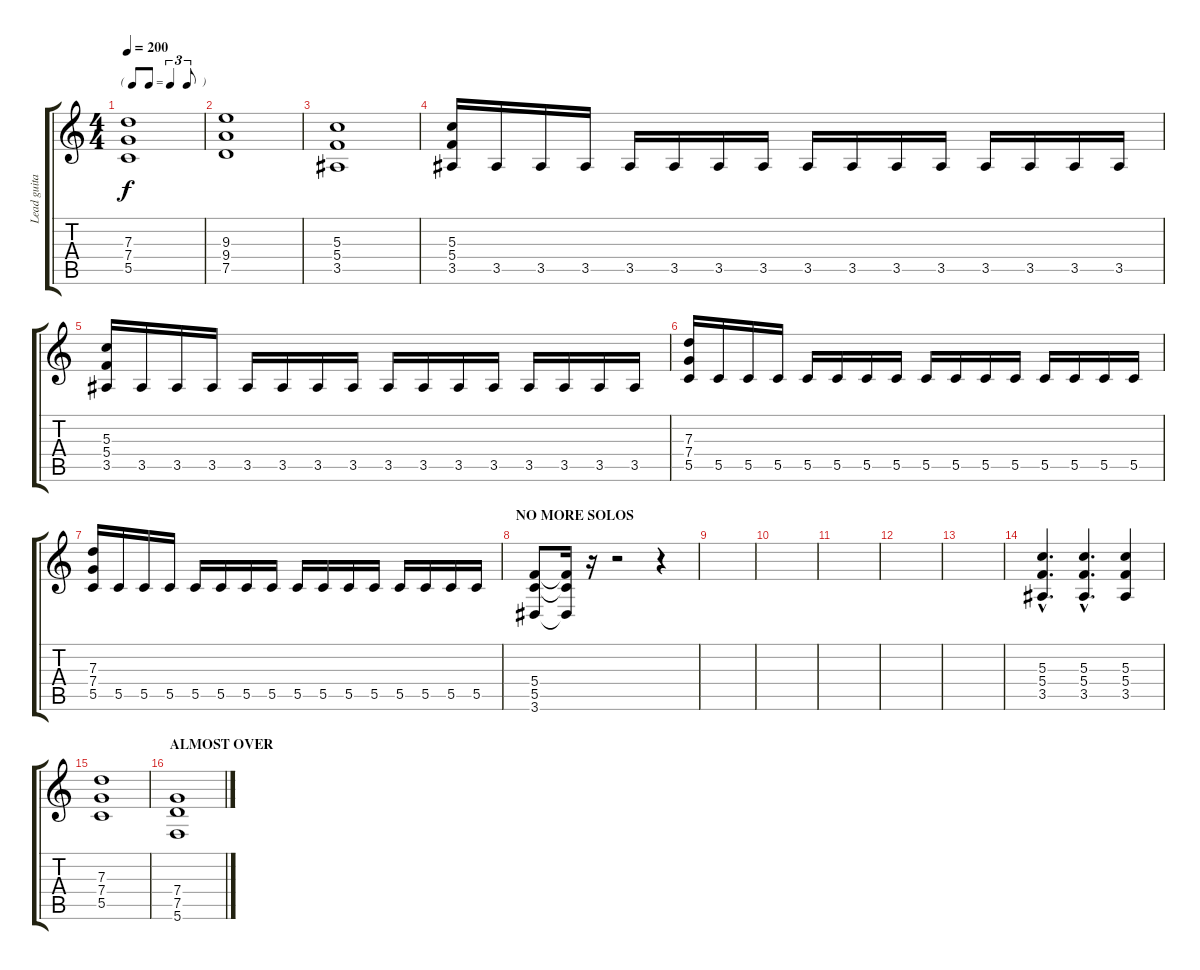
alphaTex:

\track ("Lead guitar (dipshit)" "Lead guita") {instrument distortionguitar}
\staff {score tabs}
\tuning (Eb4 C4 G3 C3 G2 C2) {hide}
\ts (4 4)
\tf triplet8th
\tempo 200
\clef g2
\ks c
(7.3 7.4 5.5).1{dy f} |
(9.3 9.4 7.5).1 |
(5.3 5.4 3.5).1 |
(5.3 5.4 3.5).16 3.5.16 3.5.16 3.5.16 3.5.16 3.5.16 3.5.16 3.5.16 3.5.16 3.5.16 3.5.16 3.5.16 3.5.16 3.5.16 3.5.16 3.5.16 |
(5.3 5.4 3.5).16 3.5.16 3.5.16 3.5.16 3.5.16 3.5.16 3.5.16 3.5.16 3.5.16 3.5.16 3.5.16 3.5.16 3.5.16 3.5.16 3.5.16 3.5.16 |
(7.3 7.4 5.5).16 5.5.16 5.5.16 5.5.16 5.5.16 5.5.16 5.5.16 5.5.16 5.5.16 5.5.16 5.5.16 5.5.16 5.5.16 5.5.16 5.5.16 5.5.16 |
(7.3 7.4 5.5).16 5.5.16 5.5.16 5.5.16 5.5.16 5.5.16 5.5.16 5.5.16 5.5.16 5.5.16 5.5.16 5.5.16 5.5.16 5.5.16 5.5.16 5.5.16 |
\section ("" "NO MORE SOLOS")
(5.4 5.5 3.6).8 (5.4{t} 5.5{t} 3.6{t}).16 r.16 r.2 r.4 |
|
|
|
|
|
(5.3{hac} 5.4{hac} 3.5{hac}).4{d} (5.3{hac} 5.4{hac} 3.5{hac}).4{d} (5.3 5.4 3.5).4 |
(7.3 7.4 5.5).1 |
\section ("" "ALMOST OVER")
(7.4 7.5 5.6).1
